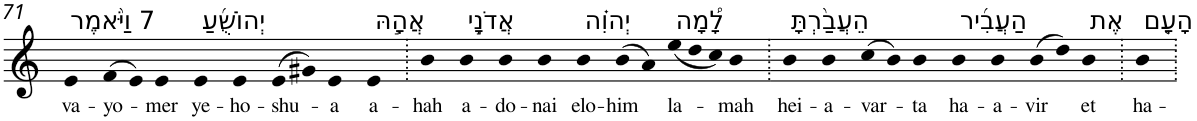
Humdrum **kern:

**kern	**text
*part1	*part1
*staff1	*staff1
*I"Piano	*
*I'Pno	*
!!LO:PB:g=z
*clefG2	*
*k[]	*
=71	=71
!LO:TX:a:t=7 וַיֹּ֨אמֶר	!
!	!LO:LY:b
4e	va-
!	!LO:LY:b
(>8f	-yo-
8e)	.
!	!LO:LY:b
4e	-mer
!LO:TX:a:t=יְהוֹשֻׁ֜עַ	!
!	!LO:LY:b
4e	ye-
!	!LO:LY:b
4e	-ho-
!	!LO:LY:b
(>8e	-shu-
8g#X)	.
!	!LO:LY:b
4e	-a
!LO:TX:a:t=אֲהָ֣הּ	!
!	!LO:LY:b
4e	a-
=72.	=72.
!	!LO:LY:b
4b	-hah
!LO:TX:a:t=אֲדֹנָ֣י	!
!	!LO:LY:b
4b	a-
!	!LO:LY:b
4b	-do-
!	!LO:LY:b
4b	-nai
!LO:TX:a:t=יְהוִ֗ה	!
!	!LO:LY:b
4b	elo-
!	!LO:LY:b
(>8b	-him
8a)	.
*Xtuplet	*
!LO:TX:a:t=לָ֠מָה	!
!	!LO:LY:b
(<12ee	la-
12dd	.
12cc)	.
!	!LO:LY:b
4b	-mah
=73.	=73.
!LO:TX:a:t=הֵעֲבַ֨רְתָּ	!
!	!LO:LY:b
4b	hei-
!	!LO:LY:b
4b	-a-
!	!LO:LY:b
(>8cc	-var-
8b)	.
!	!LO:LY:b
4b	-ta
!LO:TX:a:t=הַעֲבִ֜יר	!
!	!LO:LY:b
4b	ha-
!	!LO:LY:b
4b	-a-
!	!LO:LY:b
(>8b	-vir
8dd)	.
!LO:TX:a:t=אֶת	!
!	!LO:LY:b
4b	et
=74.	=74.
!LO:TX:a:t=הָעָ֤ם	!
!	!LO:LY:b
4b	ha-
=.	=.
*-	*-
